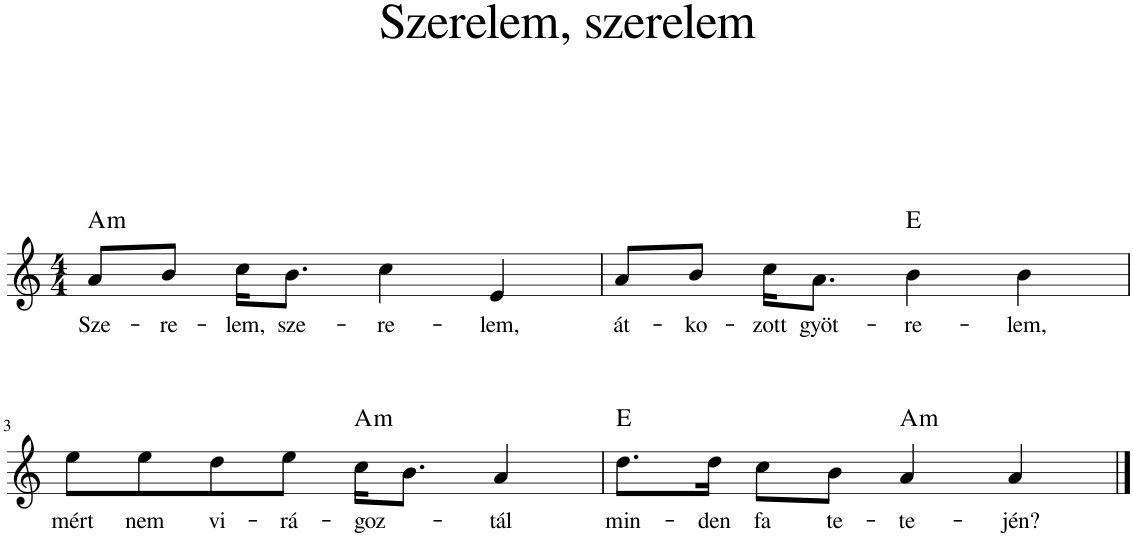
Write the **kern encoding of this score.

**kern	**text	**harte
*part1	*part1	*part1
*staff1	*staff1	*
*I"Piano	*	*
*I'Pno.	*	*
*clefG2	*	*
*k[]	*	*
*M4/4	*	*
=1	=1	=1
!	!LO:LY:b	!LO:H:kt=m
8a/L	Sze-	A:min
!	!LO:LY:b	!
8b/J	-re-	.
!	!LO:LY:b	!
16cc\KL	-lem,	.
!	!LO:LY:b	!
8.b\J	sze-	.
!	!LO:LY:b	!
4cc\	-re-	.
!	!LO:LY:b	!
4e/	-lem,	.
=2	=2	=2
!	!LO:LY:b	!
8a/L	át-	.
!	!LO:LY:b	!
8b/J	-ko-	.
!	!LO:LY:b	!
16cc\KL	-zott	.
!	!LO:LY:b	!
8.a\J	gyöt-	.
!	!LO:LY:b	!
4b\	-re-	E:maj
!	!LO:LY:b	!
4b\	-lem,	.
!!LO:LB:g=z
=3	=3	=3
!	!LO:LY:b	!
8ee\L	mért	.
!	!LO:LY:b	!
8ee\	nem	.
!	!LO:LY:b	!
8dd\	vi-	.
!	!LO:LY:b	!
8ee\J	-rá-	.
!	!LO:LY:b	!LO:H:kt=m
16cc\KL	-goz-	A:min
8.b\J	.	.
!	!LO:LY:b	!
4a/	-tál	.
=4	=4	=4
!	!LO:LY:b	!
8.dd\L	min-	E:maj
!	!LO:LY:b	!
16dd\Jk	-den	.
!	!LO:LY:b	!
8cc\L	fa	.
!	!LO:LY:b	!
8b\J	te-	.
!	!LO:LY:b	!LO:H:kt=m
4a/	-te-	A:min
!	!LO:LY:b	!
4a/	-jén?	.
==	==	==
*-	*-	*-
